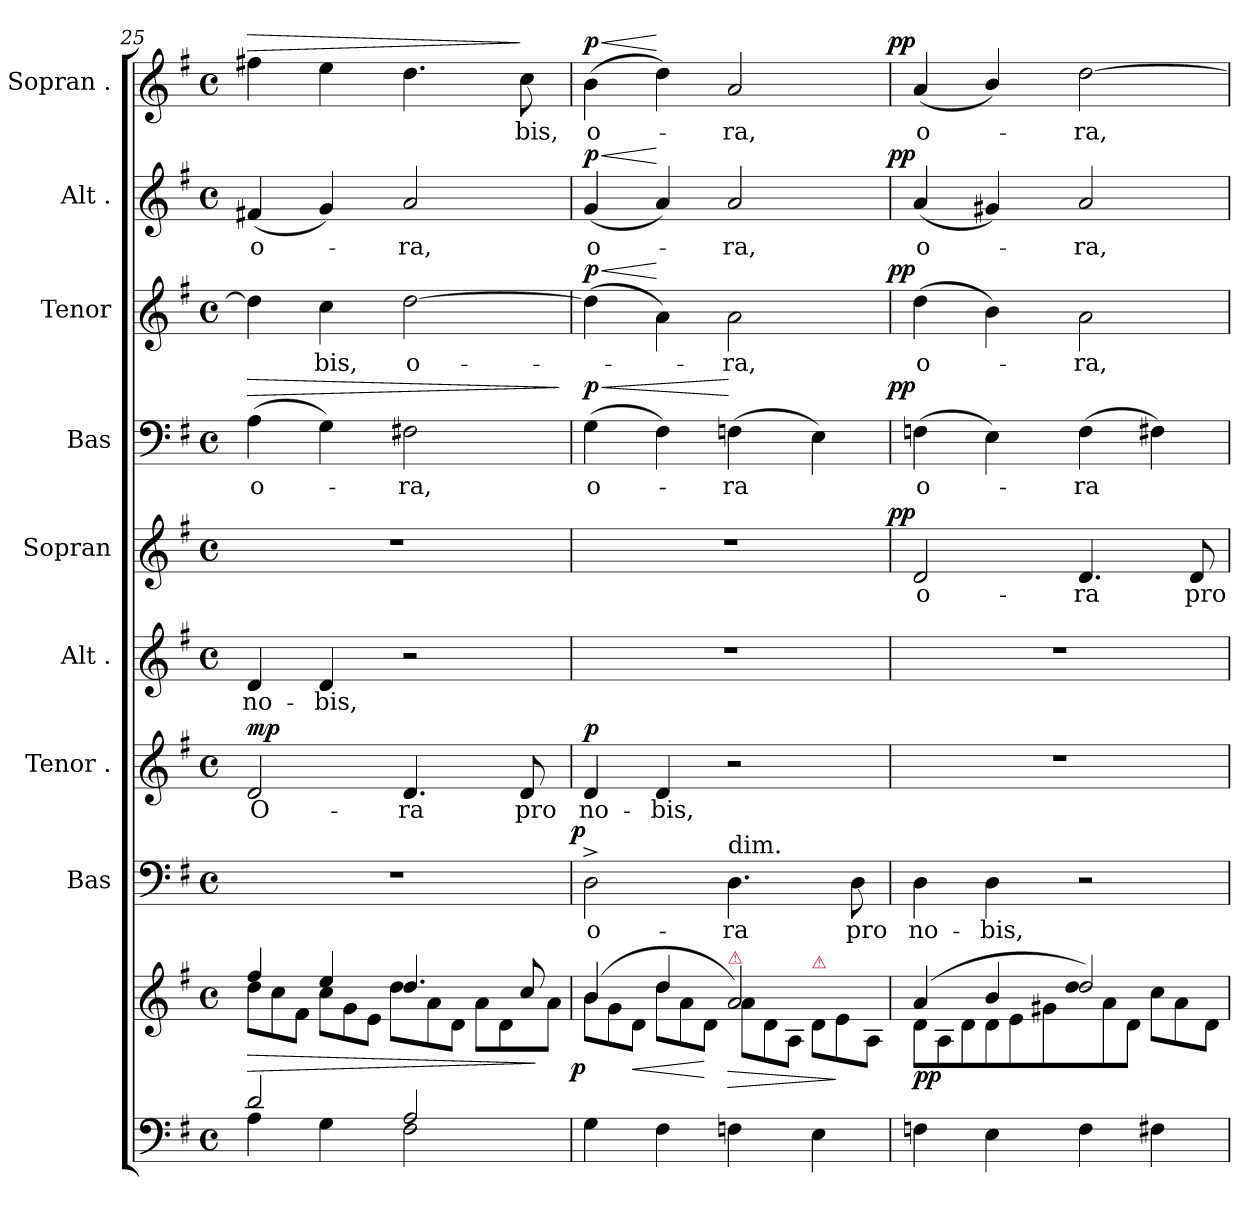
**kern	**kern	**dynam	**kern	**text	**dynam	**kern	**text	**dynam	**kern	**text	**kern	**text	**dynam	**kern	**text	**dynam	**kern	**text	**dynam	**kern	**text	**dynam	**kern	**text	**dynam
*part9	*part9	*part9	*part8	*part8	*part8	*part7	*part7	*part7	*part6	*part6	*part5	*part5	*part5	*part4	*part4	*part4	*part3	*part3	*part3	*part2	*part2	*part2	*part1	*part1	*part1
*staff10	*staff9	*staff9/10	*staff8	*staff8	*staff8	*staff7	*staff7	*staff7	*staff6	*staff6	*staff5	*staff5	*staff5	*staff4	*staff4	*staff4	*staff3	*staff3	*staff3	*staff2	*staff2	*staff2	*staff1	*staff1	*staff1
*	*	*	*I"Bas	*	*	*I"Tenor .	*	*	*I"Alt .	*	*I"Sopran	*	*	*I"Bas	*	*	*I"Tenor	*	*	*I"Alt .	*	*	*I"Sopran .	*	*
*	*	*	*I'B	*	*	*I'T	*	*	*I'A	*	*I'S	*	*	*I'B	*	*	*I'T	*	*	*I'A	*	*	*I'S	*	*
*clefF4	*clefG2	*	*clefF4	*	*	*clefG2	*	*	*clefG2	*	*clefG2	*	*	*clefF4	*	*	*clefG2	*	*	*clefG2	*	*	*clefG2	*	*
*	*	*	*	*	*	*ITrd8c12	*	*	*	*	*	*	*	*	*	*	*ITrd8c12	*	*	*	*	*	*	*	*
*k[f#]	*k[f#]	*	*k[f#]	*	*	*k[f#]	*	*	*k[f#]	*	*k[f#]	*	*	*k[f#]	*	*	*k[f#]	*	*	*k[f#]	*	*	*k[f#]	*	*
*M4/4	*M4/4	*	*M4/4	*	*	*M4/4	*	*	*M4/4	*	*M4/4	*	*	*M4/4	*	*	*M4/4	*	*	*M4/4	*	*	*M4/4	*	*
*met(c)	*met(c)	*	*met(c)	*	*	*met(c)	*	*	*met(c)	*	*met(c)	*	*	*met(c)	*	*	*met(c)	*	*	*met(c)	*	*	*met(c)	*	*
=25	=25	=25	=25	=25	=25	=25	=25	=25	=25	=25	=25	=25	=25	=25	=25	=25	=25	=25	=25	=25	=25	=25	=25	=25	=25
*^	*^	*	*	*	*	*	*	*	*	*	*	*	*	*	*	*	*	*	*	*	*	*	*	*	*
*	*	*	*Xtuplet	*	*	*	*	*	*	*	*	*	*	*	*	*	*	*	*	*	*	*	*	*	*	*	*
!	!	!	!	!	!	!	!	!	!	!LO:DY:a	!	!	!	!	!	!	!	!LO:HP:a	!	!	!	!	!	!	!	!	!LO:HP:a
2d/	4A\	4ff#/	12dd\L	>	1r	.	.	2D/	O-	mp	4d/	no-	1r	.	.	(4A\	o-	>	4d\]	.	.	(4f#X/	o-	.	4ff#X\	.	>
.	.	.	12cc\	.	.	.	.	.	.	.	.	.	.	.	.	.	.	.	.	.	.	.	.	.	.	.	.
.	.	.	12f#\J	.	.	.	.	.	.	.	.	.	.	.	.	.	.	.	.	.	.	.	.	.	.	.	.
.	4G\	4ee/	12cc\L	.	.	.	.	.	.	.	4d/	-bis,	.	.	.	4G\)	.	.	4c\	-bis,	.	4g/)	.	.	4ee\	.	.
.	.	.	12g\	.	.	.	.	.	.	.	.	.	.	.	.	.	.	.	.	.	.	.	.	.	.	.	.
.	.	.	12e\J	.	.	.	.	.	.	.	.	.	.	.	.	.	.	.	.	.	.	.	.	.	.	.	.
2A/	2F#\	4.dd/	12dd\L	.	.	.	.	4.D/	-ra	.	2r	.	.	.	.	2F#X\	-ra,	.	[2d\	o-	.	2a/	-ra,	.	4.dd\	.	.
.	.	.	12a\	.	.	.	.	.	.	.	.	.	.	.	.	.	.	.	.	.	.	.	.	.	.	.	.
.	.	.	12d\J	.	.	.	.	.	.	.	.	.	.	.	.	.	.	.	.	.	.	.	.	.	.	.	.
.	.	.	12a\L	.	.	.	.	.	.	.	.	.	.	.	.	.	.	.	.	.	.	.	.	.	.	.	.
.	.	.	12d\	.	.	.	.	.	.	.	.	.	.	.	.	.	.	.	.	.	.	.	.	.	.	.	.
.	.	8cc/	.	.	.	.	.	8D/	pro	.	.	.	.	.	.	.	.	.	.	.	.	.	.	.	8cc\	-bis,	]
.	.	.	12a\J	]	.	.	.	.	.	.	.	.	.	.	.	.	.	.	.	.	.	.	.	.	.	.	.
*v	*v	*	*	*	*	*	*	*	*	*	*	*	*	*	*	*	*	*	*	*	*	*	*	*	*	*	*
*	*v	*v	*	*	*	*	*	*	*	*	*	*	*	*	*	*	*	*	*	*	*	*	*	*	*	*
.	.	.	.	.	.	.	.	.	.	.	.	.	.	.	.	]	.	.	.	.	.	.	.	.	.
=26	=26	=26	=26	=26	=26	=26	=26	=26	=26	=26	=26	=26	=26	=26	=26	=26	=26	=26	=26	=26	=26	=26	=26	=26	=26
*	*^	*	*	*	*	*	*	*	*	*	*	*	*	*	*	*	*	*	*	*	*	*	*	*	*
!	!	!	!LO:DY:rj	!	!	!LO:DY:b:rj	!	!	!LO:DY:a	!	!	!	!	!	!	!	!LO:HP:a	!	!	!LO:HP:a	!	!	!LO:HP:a	!	!	!LO:HP:a
!	!	!	!	!	!	!	!	!	!	!	!	!	!	!	!	!	!LO:DY:n=1:a	!	!	!LO:DY:n=1:a	!	!	!LO:DY:n=1:a	!	!	!LO:DY:n=1:a
4G\	(4b/	12b\L	p.	2D^\	o-	p	4D/	no-	p	1r	.	1r	.	.	(4G\	o-	< p	(4d\]	.	< p	(4g/	o-	< p	(4b\	o-	< p
.	.	12g\	.	.	.	.	.	.	.	.	.	.	.	.	.	.	.	.	.	.	.	.	.	.	.	.
.	.	12d\J	<	.	.	.	.	.	.	.	.	.	.	.	.	.	.	.	.	.	.	.	.	.	.	.
4F#\	4dd/	12dd\L	.	.	.	.	4D/	-bis,	.	.	.	.	.	.	4F#\)	.	.	4A\)	.	[	4a/)	.	[	4dd\)	.	[
.	.	12a\	.	.	.	.	.	.	.	.	.	.	.	.	.	.	.	.	.	.	.	.	.	.	.	.
.	.	12d\J	[	.	.	.	.	.	.	.	.	.	.	.	.	.	.	.	.	.	.	.	.	.	.	.
!	!	!	!	!LO:TX:a:t=dim.	!	!	!	!	!	!	!	!	!	!	!	!	!	!	!	!	!	!	!	!	!	!
!	!LO:TX:a:color=crimson:t=⚠	!	!	!	!	!	!	!	!	!	!	!	!	!	!	!	!	!	!	!	!	!	!	!	!	!
4Fn\	2a/)	12a\L	>	4.D\	-ra	.	2r	.	.	.	.	.	.	.	(4Fn\	-ra	[	2A\	-ra,	.	2a/	-ra,	.	2a/	-ra,	.
.	.	12d\	.	.	.	.	.	.	.	.	.	.	.	.	.	.	.	.	.	.	.	.	.	.	.	.
.	.	12A/J	.	.	.	.	.	.	.	.	.	.	.	.	.	.	.	.	.	.	.	.	.	.	.	.
!	!	!LO:TX:a:color=crimson:t=⚠	!	!	!	!	!	!	!	!	!	!	!	!	!	!	!	!	!	!	!	!	!	!	!	!
4E\	.	12d\L	.	.	.	.	.	.	.	.	.	.	.	.	4E\)	.	.	.	.	.	.	.	.	.	.	.
.	.	12e\	]	.	.	.	.	.	.	.	.	.	.	.	.	.	.	.	.	.	.	.	.	.	.	.
.	.	.	.	8D\	pro	.	.	.	.	.	.	.	.	.	.	.	.	.	.	.	.	.	.	.	.	.
.	.	12A/J	.	.	.	.	.	.	.	.	.	.	.	.	.	.	.	.	.	.	.	.	.	.	.	.
=27	=27	=27	=27	=27	=27	=27	=27	=27	=27	=27	=27	=27	=27	=27	=27	=27	=27	=27	=27	=27	=27	=27	=27	=27	=27	=27
!	!	!	!	!	!	!	!	!	!	!	!	!	!	!LO:DY:a:rj	!	!	!LO:DY:a:rj	!	!	!LO:DY:a:rj	!	!	!LO:DY:a:rj	!	!	!LO:DY:a:rj
4Fn\	(4a/	12d\L	pp	4D\	no-	.	1r	.	.	1r	.	2d/	o-	pp	(4Fn\	o-	pp	(4d\	o-	pp	(4a/	o-	pp	(4a/	o-	pp
.	.	12A/	.	.	.	.	.	.	.	.	.	.	.	.	.	.	.	.	.	.	.	.	.	.	.	.
.	.	12d\J	.	.	.	.	.	.	.	.	.	.	.	.	.	.	.	.	.	.	.	.	.	.	.	.
4E\	4b/	12d\L	.	4D\	-bis,	.	.	.	.	.	.	.	.	.	4E\)	.	.	4B\)	.	.	4g#X/)	.	.	4b/)	.	.
.	.	12e\	.	.	.	.	.	.	.	.	.	.	.	.	.	.	.	.	.	.	.	.	.	.	.	.
.	.	12g#X\J	.	.	.	.	.	.	.	.	.	.	.	.	.	.	.	.	.	.	.	.	.	.	.	.
!	!	!LO:N:vis=2	!	!	!	!	!	!	!	!	!	!	!	!	!	!	!	!	!	!	!	!	!	!	!	!
4F\	2dd/)	12dd\	.	2r	.	.	.	.	.	.	.	4.d/	-ra	.	(4F\	-ra	.	2A\	-ra,	.	2a/	-ra,	.	[2dd\	-ra,	.
.	.	12a\	.	.	.	.	.	.	.	.	.	.	.	.	.	.	.	.	.	.	.	.	.	.	.	.
.	.	12d\J	.	.	.	.	.	.	.	.	.	.	.	.	.	.	.	.	.	.	.	.	.	.	.	.
4F#X\	.	12cc\L	.	.	.	.	.	.	.	.	.	.	.	.	4F#X\)	.	.	.	.	.	.	.	.	.	.	.
.	.	12a\	.	.	.	.	.	.	.	.	.	.	.	.	.	.	.	.	.	.	.	.	.	.	.	.
.	.	.	.	.	.	.	.	.	.	.	.	8d/	pro	.	.	.	.	.	.	.	.	.	.	.	.	.
.	.	12d\J	.	.	.	.	.	.	.	.	.	.	.	.	.	.	.	.	.	.	.	.	.	.	.	.
*	*v	*v	*	*	*	*	*	*	*	*	*	*	*	*	*	*	*	*	*	*	*	*	*	*	*	*
=	=	=	=	=	=	=	=	=	=	=	=	=	=	=	=	=	=	=	=	=	=	=	=	=	=
*-	*-	*-	*-	*-	*-	*-	*-	*-	*-	*-	*-	*-	*-	*-	*-	*-	*-	*-	*-	*-	*-	*-	*-	*-	*-
